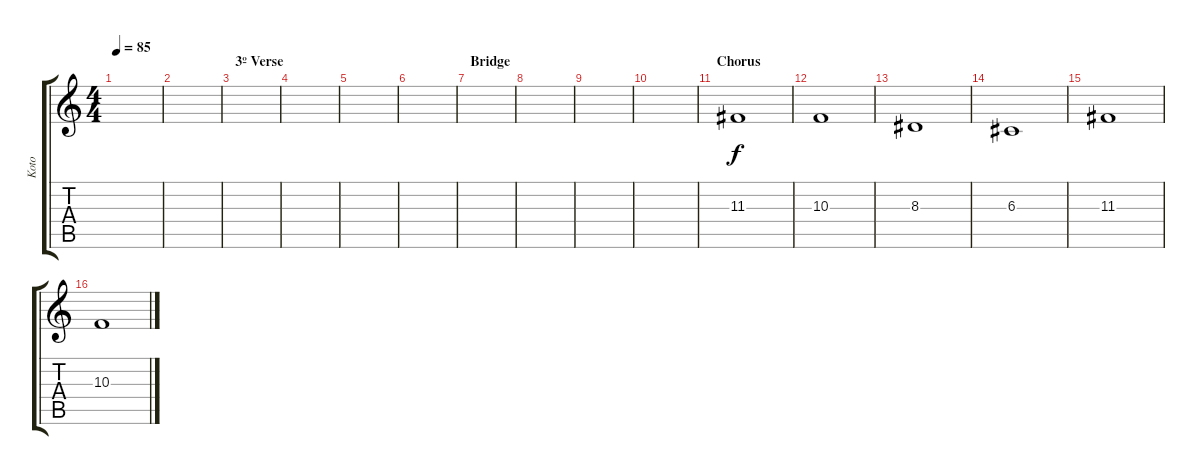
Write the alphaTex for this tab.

\track ("Koto" "Koto") {instrument musicbox}
\staff {score tabs}
\tuning (E4 B3 G3 D3 A2 E2) {hide}
\ts (4 4)
\tempo 85
\clef g2
\ks c
|
|
\section ("" "3º Verse")
|
|
|
|
\section ("" "Bridge")
|
|
|
|
\section ("" "Chorus")
11.3.1 |
10.3.1 |
8.3.1 |
6.3.1 |
11.3.1 |
10.3.1
